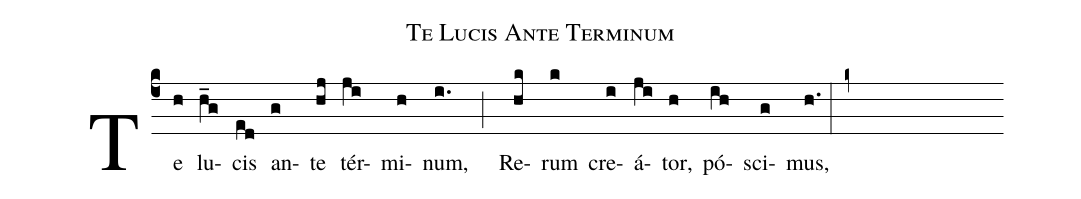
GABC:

name: Te Lucis Ante Terminum;
def-m1: \grealign;
%%
(c4)
Te([em1]h) lu-([em1]h_g) cis([em1]ed) an-([em1]g) te([em1]hj) tér-([em1]ji) mi-([em1]h) num,([em1]i.) ([em1];)
Re-([em1]hk) rum([em1]k) cre-([em1]i) á-([em1]ji) tor,([em1]h) pó-([em1]ih) sci-([em1]g) mus,([em1]h.) (:k+)
